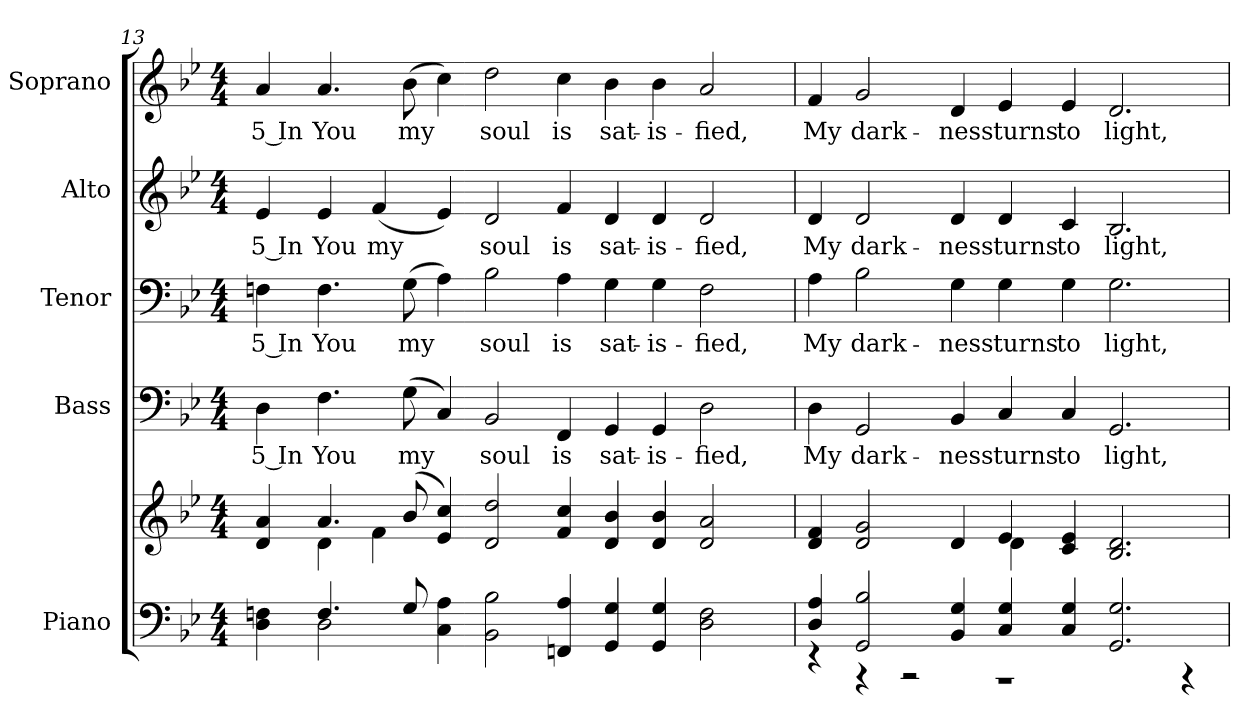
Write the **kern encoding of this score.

**kern	**kern	**kern	**text	**kern	**text	**kern	**text	**kern	**text
*part5	*part5	*part4	*part4	*part3	*part3	*part2	*part2	*part1	*part1
*staff6	*staff5	*staff4	*staff4	*staff3	*staff3	*staff2	*staff2	*staff1	*staff1
*I"Piano	*	*I"Bass	*	*I"Tenor	*	*I"Alto	*	*I"Soprano	*
*I'Pno.	*	*I'B.	*	*I'T.	*	*I'A.	*	*I'S.	*
!!LO:PB:g=z
*clefF4	*clefG2	*clefF4	*	*clefF4	*	*clefG2	*	*clefG2	*
*k[b-e-]	*k[b-e-]	*k[b-e-]	*	*k[b-e-]	*	*k[b-e-]	*	*k[b-e-]	*
*B-:	*B-:	*B-:	*	*B-:	*	*B-:	*	*B-:	*
*M4/4	*M4/4	*M4/4	*	*M4/4	*	*M4/4	*	*M4/4	*
=13	=13	=13	=13	=13	=13	=13	=13	=13	=13
*^	*^	*	*	*	*	*	*	*	*
!	!	!	!	!	!LO:LY:b:color=#000000	!	!	!	!	!	!
!	!	!	!	!	!	!	!LO:LY:b:color=#000000	!	!	!	!
!	!	!	!	!	!	!	!	!	!LO:LY:b:color=#000000	!	!
!	!	!	!	!	!	!	!	!	!	!	!LO:LY:b:color=#000000
4Di\ 4Fni	4ryy	4di/ 4ai	4ryy	4Di\	5 In	4Fni\	5 In	4e-i/	5 In	4ai/	5 In
!	!	!	!	!	!LO:LY:b:color=#000000	!	!	!	!	!	!
!	!	!	!	!	!	!	!LO:LY:b:color=#000000	!	!	!	!
!	!	!	!	!	!	!	!	!	!LO:LY:b:color=#000000	!	!
!	!	!	!	!	!	!	!	!	!	!	!LO:LY:b:color=#000000
4.Fi/	2Di\	4.ai/	4di\	4.Fi\	You	4.Fi\	You	4e-i/	You	4.ai/	You
!	!	!	!	!	!	!	!	!	!LO:LY:b:color=#000000	!	!
.	.	.	4fi\	.	.	.	.	(4fi/	my	.	.
!	!	!	!	!	!LO:LY:b:color=#000000	!	!	!	!	!	!
!	!	!	!	!	!	!	!LO:LY:b:color=#000000	!	!	!	!
!	!	!	!	!	!	!	!	!	!	!	!LO:LY:b:color=#000000
8Gi/	.	(8b-i/	.	(8Gi\	my	(8Gi\	my	.	.	(8b-i\	my
4Ci\ 4Ai	4ryy	4e-i/ 4cci)	4ryy	4Ci/)	.	4Ai\)	.	4e-i/)	.	4cci\)	.
!	!	!	!	!	!LO:LY:b:color=#000000	!	!	!	!	!	!
!	!	!	!	!	!	!	!LO:LY:b:color=#000000	!	!	!	!
!	!	!	!	!	!	!	!	!	!LO:LY:b:color=#000000	!	!
!	!	!	!	!	!	!	!	!	!	!	!LO:LY:b:color=#000000
2BB-i\ 2B-i	1ryy	2di/ 2ddi	1ryy	2BB-i/	soul	2B-i\	soul	2di/	soul	2ddi\	soul
!	!	!	!	!	!LO:LY:b:color=#000000	!	!	!	!	!	!
!	!	!	!	!	!	!	!LO:LY:b:color=#000000	!	!	!	!
!	!	!	!	!	!	!	!	!	!LO:LY:b:color=#000000	!	!
!	!	!	!	!	!	!	!	!	!	!	!LO:LY:b:color=#000000
4FFni/ 4Ai	.	4fi/ 4cci	.	4FFi/	is	4Ai\	is	4fi/	is	4cci\	is
!	!	!	!	!	!LO:LY:b:color=#000000	!	!	!	!	!	!
!	!	!	!	!	!	!	!LO:LY:b:color=#000000	!	!	!	!
!	!	!	!	!	!	!	!	!	!LO:LY:b:color=#000000	!	!
!	!	!	!	!	!	!	!	!	!	!	!LO:LY:b:color=#000000
4GGi/ 4Gi	.	4di/ 4b-i	.	4GGi/	sat-	4Gi\	sat-	4di/	sat-	4b-i\	sat-
!	!	!	!	!	!LO:LY:b:color=#000000	!	!	!	!	!	!
!	!	!	!	!	!	!	!LO:LY:b:color=#000000	!	!	!	!
!	!	!	!	!	!	!	!	!	!LO:LY:b:color=#000000	!	!
!	!	!	!	!	!	!	!	!	!	!	!LO:LY:b:color=#000000
4GGi/ 4Gi	2ryy	4di/ 4b-i	2ryy	4GGi/	-is-	4Gi\	-is-	4di/	-is-	4b-i\	-is-
!	!	!	!	!	!LO:LY:b:color=#000000	!	!	!	!	!	!
!	!	!	!	!	!	!	!LO:LY:b:color=#000000	!	!	!	!
!	!	!	!	!	!	!	!	!	!LO:LY:b:color=#000000	!	!
!	!	!	!	!	!	!	!	!	!	!	!LO:LY:b:color=#000000
2Di\ 2Fi	.	2di/ 2ai	.	2Di\	-fied,	2Fi\	-fied,	2di/	-fied,	2ai/	-fied,
.	4ryy	.	4ryy	.	.	.	.	.	.	.	.
=14	=14	=14	=14	=14	=14	=14	=14	=14	=14	=14	=14
!	!	!	!	!	!LO:LY:b:color=#000000	!	!	!	!	!	!
!	!	!	!	!	!	!	!LO:LY:b:color=#000000	!	!	!	!
!	!	!	!	!	!	!	!	!	!LO:LY:b:color=#000000	!	!
!	!	!	!	!	!	!	!	!	!	!	!LO:LY:b:color=#000000
4Di/ 4Ai	4r	4di/ 4fi	4ryy	4Di\	My	4Ai\	My	4di/	My	4fi/	My
!	!	!	!	!	!LO:LY:b:color=#000000	!	!	!	!	!	!
!	!	!	!	!	!	!	!LO:LY:b:color=#000000	!	!	!	!
!	!	!	!	!	!	!	!	!	!LO:LY:b:color=#000000	!	!
!	!	!	!	!	!	!	!	!	!	!	!LO:LY:b:color=#000000
2GGi/ 2B-i	4r	2di/ 2gi	2ryy	2GGi/	dark-	2B-i\	dark-	2di/	dark-	2gi/	dark-
.	2r	.	.	.	.	.	.	.	.	.	.
!	!	!	!	!	!LO:LY:b:color=#000000	!	!	!	!	!	!
!	!	!	!	!	!	!	!LO:LY:b:color=#000000	!	!	!	!
!	!	!	!	!	!	!	!	!	!LO:LY:b:color=#000000	!	!
!	!	!	!	!	!	!	!	!	!	!	!LO:LY:b:color=#000000
4BB-i/ 4Gi	.	4di/	4ryy	4BB-i/	-ness	4Gi\	-ness	4di/	-ness	4di/	-ness
!	!	!	!	!	!LO:LY:b:color=#000000	!	!	!	!	!	!
!	!	!	!	!	!	!	!LO:LY:b:color=#000000	!	!	!	!
!	!	!	!	!	!	!	!	!	!LO:LY:b:color=#000000	!	!
!	!	!	!	!	!	!	!	!	!	!	!LO:LY:b:color=#000000
4Ci/ 4Gi	1r	4e-i/	4di\	4Ci/	turns	4Gi\	turns	4di/	turns	4e-i/	turns
!	!	!	!	!	!LO:LY:b:color=#000000	!	!	!	!	!	!
!	!	!	!	!	!	!	!LO:LY:b:color=#000000	!	!	!	!
!	!	!	!	!	!	!	!	!	!LO:LY:b:color=#000000	!	!
!	!	!	!	!	!	!	!	!	!	!	!LO:LY:b:color=#000000
4Ci/ 4Gi	.	4ci/ 4e-i	4ryy	4Ci/	to	4Gi\	to	4ci/	to	4e-i/	to
!	!	!	!	!	!LO:LY:b:color=#000000	!	!	!	!	!	!
!	!	!	!	!	!	!	!LO:LY:b:color=#000000	!	!	!	!
!	!	!	!	!	!	!	!	!	!LO:LY:b:color=#000000	!	!
!	!	!	!	!	!	!	!	!	!	!	!LO:LY:b:color=#000000
2.GGi/ 2.Gi	.	2.B-i/ 2.di	2ryy	2.GGi/	light,	2.Gi\	light,	2.B-i/	light,	2.di/	light,
.	4r	.	4ryy	.	.	.	.	.	.	.	.
*v	*v	*	*	*	*	*	*	*	*	*	*
*	*v	*v	*	*	*	*	*	*	*	*
=	=	=	=	=	=	=	=	=	=
*-	*-	*-	*-	*-	*-	*-	*-	*-	*-
